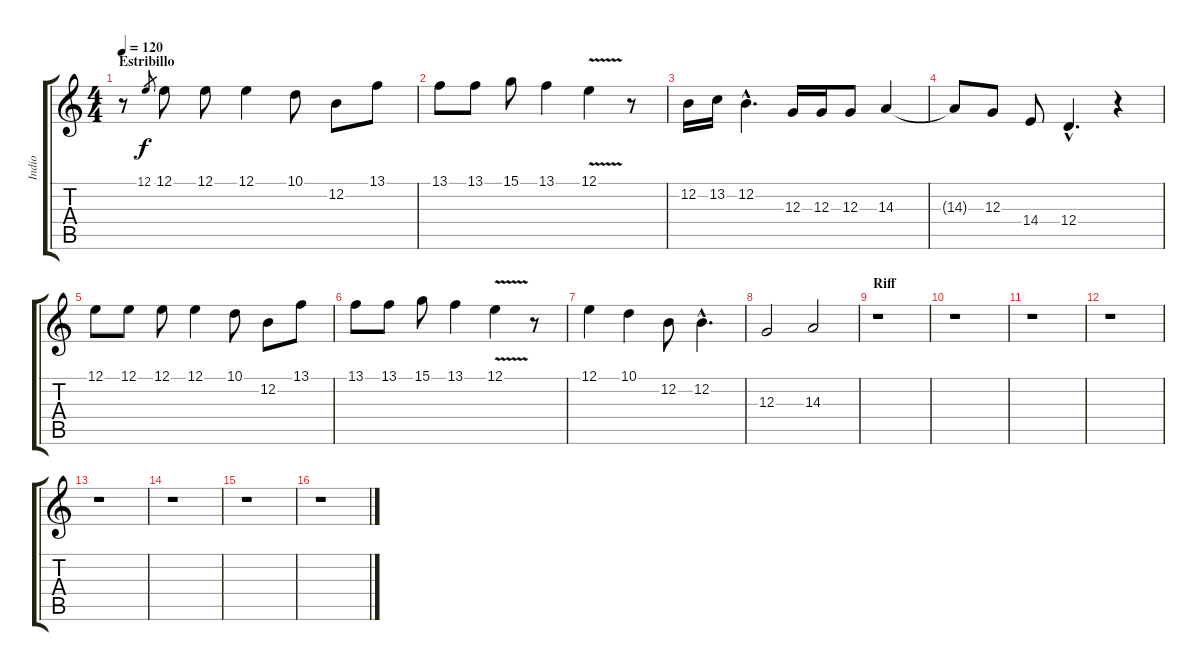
\track ("Indio" "Indio") {instrument lead2sawtooth}
\staff {score tabs}
\tuning (E4 B3 G3 D3 A2 E2) {hide}
\ts (4 4)
\section ("" "Estribillo")
\tempo 120
\clef g2
\ks c
r.8{dy f} 12.1.8{gr} 12.1.8 12.1.8 12.1.4 10.1.8 12.2.8 13.1.8 |
13.1.8 13.1.8 15.1.8 13.1.4 12.1{v}.4 r.8 |
12.2.16 13.2.16 12.2{hac}.4{d} 12.3.16 12.3.16 12.3.8 14.3.4 |
14.3{t}.8 12.3.8 14.4.8 12.4{hac}.4{d} r.4 |
12.1.8 12.1.8 12.1.8 12.1.4 10.1.8 12.2.8 13.1.8 |
13.1.8 13.1.8 15.1.8 13.1.4 12.1{v}.4 r.8 |
12.1.4 10.1.4 12.2.8 12.2{hac}.4{d} |
12.3.2 14.3.2 |
\section ("" "Riff")
r.1 |
r.1 |
r.1 |
r.1 |
r.1 |
r.1 |
r.1 |
r.1
